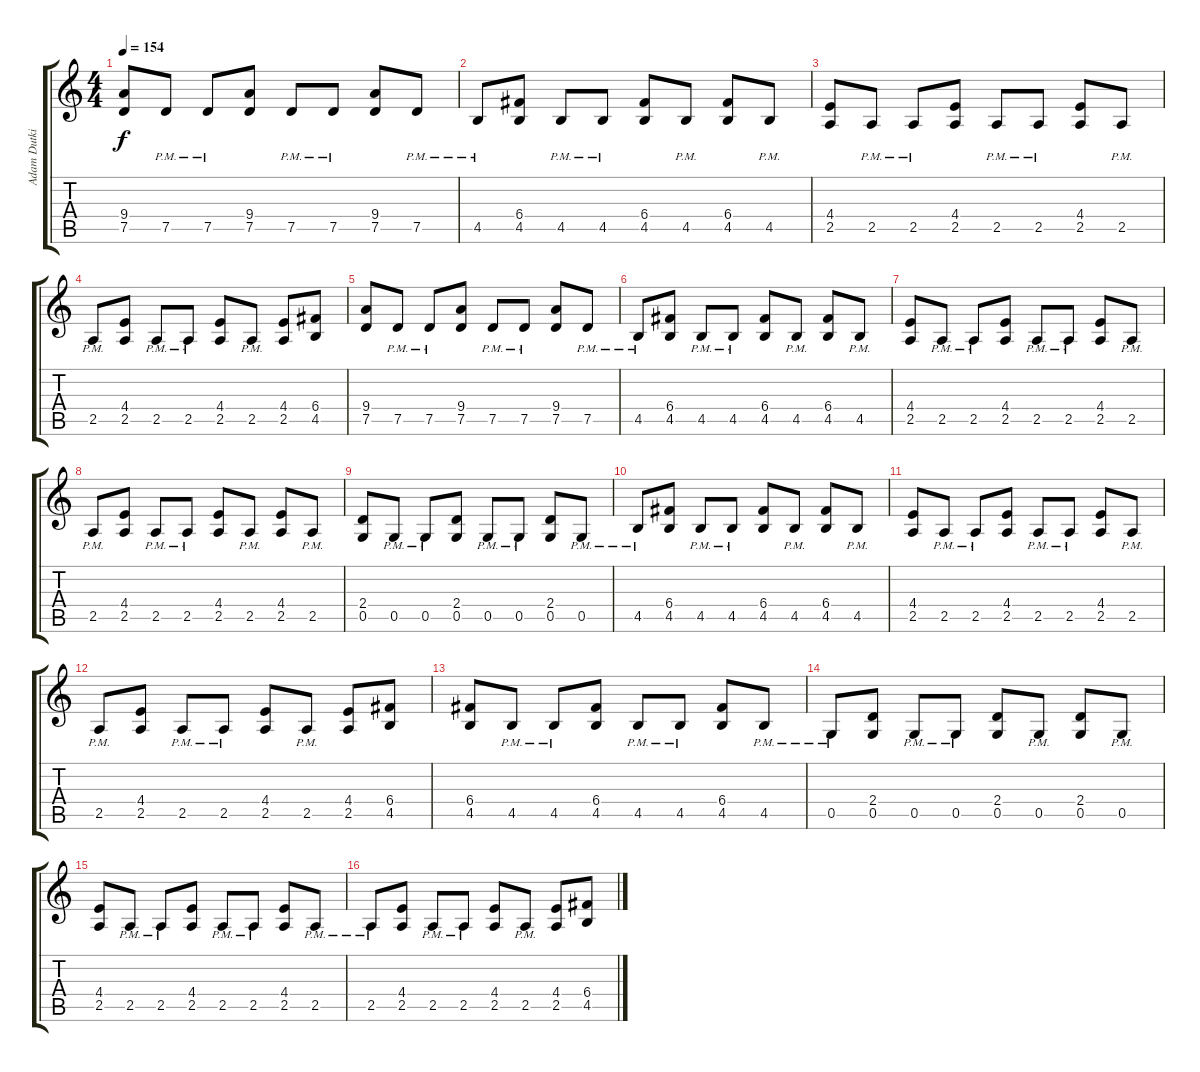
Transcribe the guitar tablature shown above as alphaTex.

\track ("Adam Dutkiewicz" "Adam Dutki") {instrument distortionguitar}
\staff {score tabs}
\tuning (D4 A3 F3 C3 G2 C2) {hide}
\ts (4 4)
\tempo 154
\clef g2
\ks c
(9.4 7.5).8{dy f} 7.5{pm}.8 7.5{pm}.8 (9.4 7.5).8 7.5{pm}.8 7.5{pm}.8 (9.4 7.5).8 7.5{pm}.8 |
4.5{pm}.8 (6.4 4.5).8 4.5{pm}.8 4.5{pm}.8 (6.4 4.5).8 4.5{pm}.8 (6.4 4.5).8 4.5{pm}.8 |
(4.4 2.5).8 2.5{pm}.8 2.5{pm}.8 (4.4 2.5).8 2.5{pm}.8 2.5{pm}.8 (4.4 2.5).8 2.5{pm}.8 |
2.5{pm}.8 (4.4 2.5).8 2.5{pm}.8 2.5{pm}.8 (4.4 2.5).8 2.5{pm}.8 (4.4 2.5).8 (6.4 4.5).8 |
(9.4 7.5).8 7.5{pm}.8 7.5{pm}.8 (9.4 7.5).8 7.5{pm}.8 7.5{pm}.8 (9.4 7.5).8 7.5{pm}.8 |
4.5{pm}.8 (6.4 4.5).8 4.5{pm}.8 4.5{pm}.8 (6.4 4.5).8 4.5{pm}.8 (6.4 4.5).8 4.5{pm}.8 |
(4.4 2.5).8 2.5{pm}.8 2.5{pm}.8 (4.4 2.5).8 2.5{pm}.8 2.5{pm}.8 (4.4 2.5).8 2.5{pm}.8 |
2.5{pm}.8 (4.4 2.5).8 2.5{pm}.8 2.5{pm}.8 (4.4 2.5).8 2.5{pm}.8 (4.4 2.5).8 2.5{pm}.8 |
(2.4 0.5).8 0.5{pm}.8 0.5{pm}.8 (2.4 0.5).8 0.5{pm}.8 0.5{pm}.8 (2.4 0.5).8 0.5{pm}.8 |
4.5{pm}.8 (6.4 4.5).8 4.5{pm}.8 4.5{pm}.8 (6.4 4.5).8 4.5{pm}.8 (6.4 4.5).8 4.5{pm}.8 |
(4.4 2.5).8 2.5{pm}.8 2.5{pm}.8 (4.4 2.5).8 2.5{pm}.8 2.5{pm}.8 (4.4 2.5).8 2.5{pm}.8 |
2.5{pm}.8 (4.4 2.5).8 2.5{pm}.8 2.5{pm}.8 (4.4 2.5).8 2.5{pm}.8 (4.4 2.5).8 (6.4 4.5).8 |
(6.4 4.5).8 4.5{pm}.8 4.5{pm}.8 (6.4 4.5).8 4.5{pm}.8 4.5{pm}.8 (6.4 4.5).8 4.5{pm}.8 |
0.5{pm}.8 (2.4 0.5).8 0.5{pm}.8 0.5{pm}.8 (2.4 0.5).8 0.5{pm}.8 (2.4 0.5).8 0.5{pm}.8 |
(4.4 2.5).8 2.5{pm}.8 2.5{pm}.8 (4.4 2.5).8 2.5{pm}.8 2.5{pm}.8 (4.4 2.5).8 2.5{pm}.8 |
2.5{pm}.8 (4.4 2.5).8 2.5{pm}.8 2.5{pm}.8 (4.4 2.5).8 2.5{pm}.8 (4.4 2.5).8 (6.4 4.5).8
